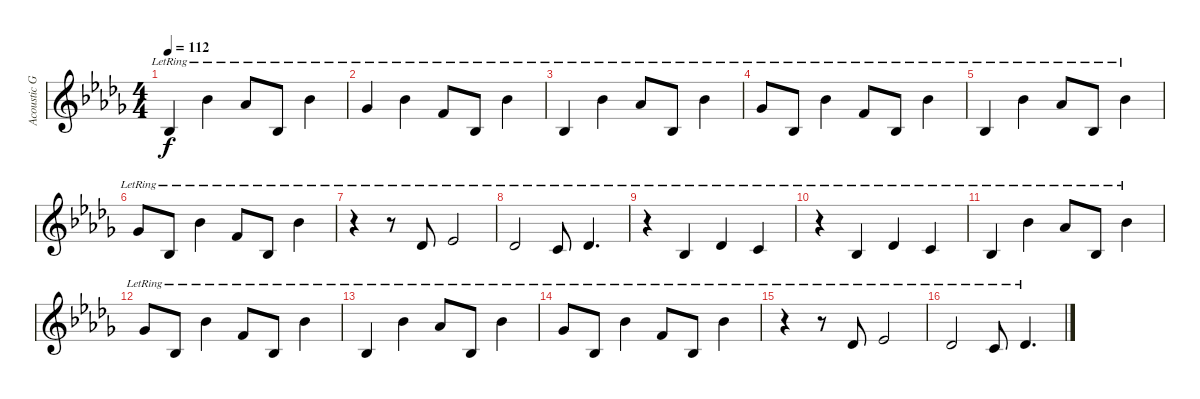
\track ("Acoustic Grand Piano - Treble" "Acoustic G") {instrument acousticgrandpiano}
\staff {score}
\tuning (E4 B3 G3 D3 A2 E2) {hide}
\ts (4 4)
\tempo 112
\clef g2
\ks bbminor
3.3{lr}.4{dy f} 6.1{lr}.4 4.1{lr}.8 3.3{lr}.8 6.1{lr}.4 |
7.2{lr}.4 6.1{lr}.4 6.2{lr}.8 3.3{lr}.8 6.1{lr}.4 |
3.3{lr}.4 6.1{lr}.4 4.1{lr}.8 3.3{lr}.8 6.1{lr}.4 |
7.2{lr}.8 8.4{lr}.8 6.1{lr}.4 6.2{lr}.8 3.3{lr}.8 6.1{lr}.4 |
3.3{lr}.4 6.1{lr}.4 4.1{lr}.8 3.3{lr}.8 6.1{lr}.4 |
7.2{lr}.8 8.4{lr}.8 6.1{lr}.4 6.2{lr}.8 3.3{lr}.8 6.1{lr}.4 |
r.4 r.8 6.3{lr}.8 4.2{lr}.2 |
6.3{lr}.2 5.3{lr}.8 6.3{lr}.4{d} |
r.4 3.3{lr}.4 2.2{lr}.4 1.2{lr}.4 |
r.4 3.3{lr}.4 2.2{lr}.4 1.2{lr}.4 |
3.3{lr}.4 6.1{lr}.4 4.1{lr}.8 3.3{lr}.8 6.1{lr}.4 |
7.2{lr}.8 8.4{lr}.8 6.1{lr}.4 6.2{lr}.8 3.3{lr}.8 6.1{lr}.4 |
3.3{lr}.4 6.1{lr}.4 4.1{lr}.8 3.3{lr}.8 6.1{lr}.4 |
7.2{lr}.8 8.4{lr}.8 6.1{lr}.4 6.2{lr}.8 3.3{lr}.8 6.1{lr}.4 |
r.4 r.8 6.3{lr}.8 4.2{lr}.2 |
6.3{lr}.2 5.3{lr}.8 6.3{lr}.4{d}
